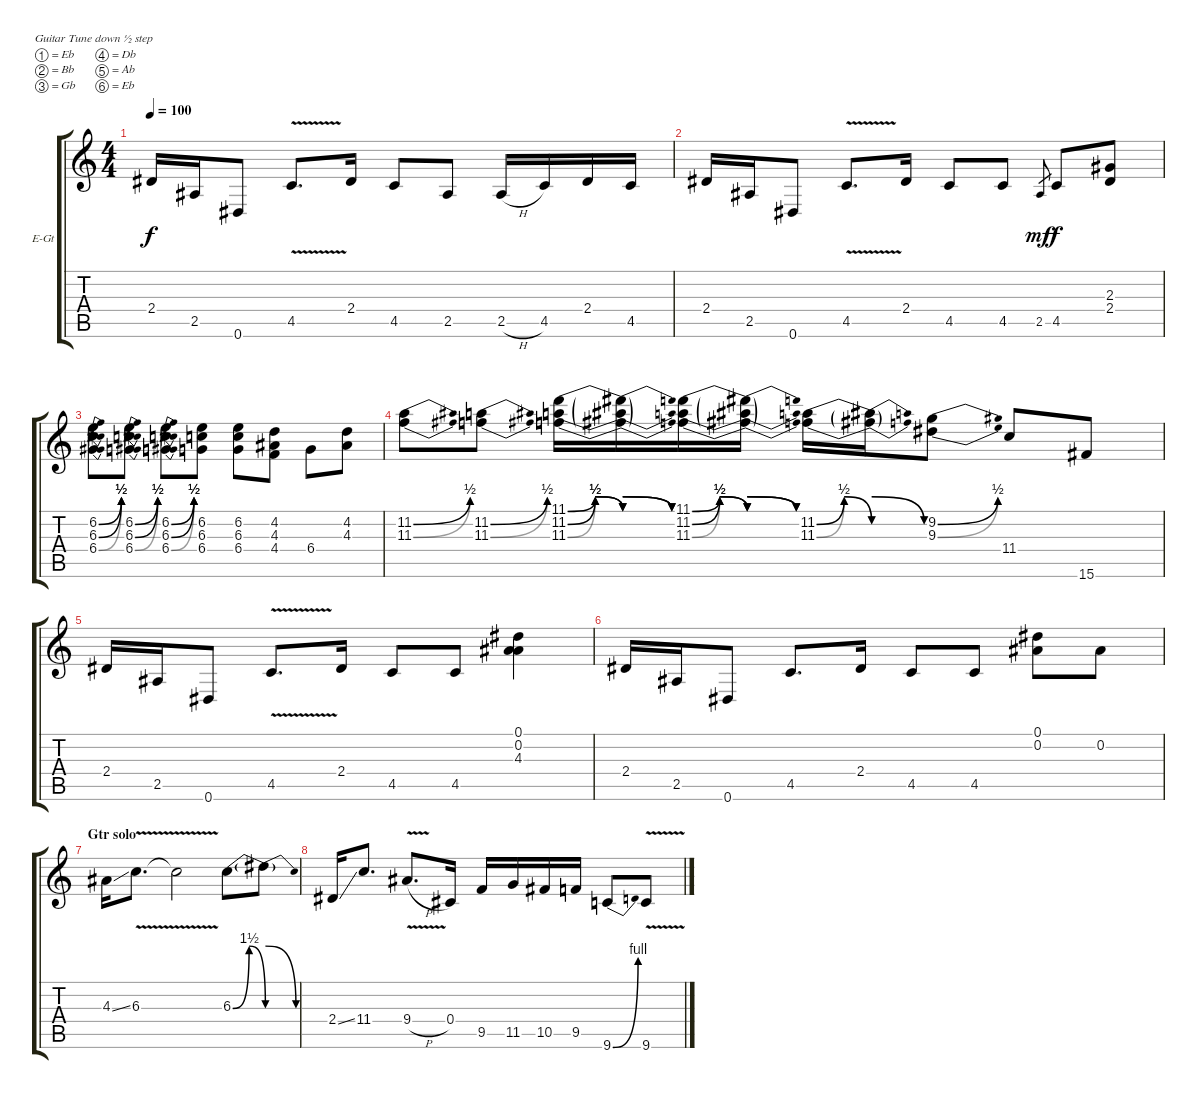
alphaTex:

\bracketExtendMode groupsimilarinstruments
\firstSystemTrackNameOrientation horizontal
\otherSystemsTrackNameOrientation horizontal
\track ("Jimi" "E-Gt") {instrument overdrivenguitar}
\staff {score tabs}
\tuning (Eb4 Bb3 Gb3 Db3 Ab2 Eb2)
\ts (4 4)
\tempo 100
\clef g2
\ks c
2.4.16{dy f} 2.5.16 0.6.8 4.5{v}.8{d} 2.4.16 4.5.8 2.5.8 2.5{h}.16 4.5.16 2.4.16 4.5.16 |
2.4.16 2.5.16 0.6.8 4.5{v}.8{d} 2.4.16 4.5.8 4.5.8 2.5.8{gr dy mf} 4.5.8{dy f} (2.3 2.4).8 |
(6.2{be (bend 0 0 60 2)} 6.3{be (bend 0 0 60 2)} 6.4{be (bend 0 0 60 2)}).8 (6.2{be (bend 0 0 60 2)} 6.3{be (bend 0 0 60 2)} 6.4{be (bend 0 0 60 2)}).8 (6.2{be (bend 0 0 60 2)} 6.3{be (bend 0 0 60 2)} 6.4{be (bend 0 0 60 2)}).8 (6.2 6.3 6.4).8 (6.2 6.3 6.4).8 (4.2 4.3 4.4).8 6.4.8 (4.2 4.3).8 |
(11.2{be (bend 0 0 60 2)} 11.3{be (bend 0 0 60 2)}).8 (11.2{be (bend 0 0 60 2)} 11.3{be (bend 0 0 60 2)}).8 (11.1{be (bendrelease 0 0 30 2 30 2 60 0)} 11.2{be (bendrelease 0 0 30 2 30 2 60 0)} 11.3{be (bendrelease 0 0 30 2 30 2 60 0)}).16 (11.1{be (release 0 2 60 0) t} 11.2{be (release 0 2 60 0) t} 11.3{be (release 0 2 60 0) t}).16 (11.1{be (bendrelease 0 0 30 2 30 2 60 0)} 11.2{be (bendrelease 0 0 30 2 30 2 60 0)} 11.3{be (bendrelease 0 0 30 2 30 2 60 0)}).16 (11.1{be (release 0 2 60 0) t} 11.2{be (release 0 2 60 0) t} 11.3{be (release 0 2 60 0) t}).16 (11.2{be (bendrelease 0 0 30 2 30 2 60 0)} 11.3{be (bendrelease 0 0 30 2 30 2 60 0)}).16 (11.2{be (release 0 2 60 0) t} 11.3{be (release 0 2 60 0) t}).16 (9.2{be (bend 0 0 60 2)} 9.3{be (bend 0 0 60 2)}).8 11.4.8 15.6.8 |
2.4.16 2.5.16 0.6.8 4.5{v}.8{d} 2.4.16 4.5.8 4.5.8 (0.1 0.2 4.3).4 |
2.4.16 2.5.16 0.6.8 4.5.8{d} 2.4.16 4.5.8 4.5.8 (0.1 0.2).8 0.2.8 |
\section ("" "Gtr solo")
4.3{ss}.16 6.3{v}.8{d} 6.3{v t}.2 6.3{be (bendrelease 0 0 30 6 30 6 60 0)}.8 6.3{be (release 0 6 60 0) t}.8 |
2.4{ss}.16 11.4.8{d} 9.4{v h}.8{d} 0.4.16 9.5.16 11.5.16 10.5.16 9.5.16 9.6{be (bend 0 0 60 4)}.8 9.6{v}.8
